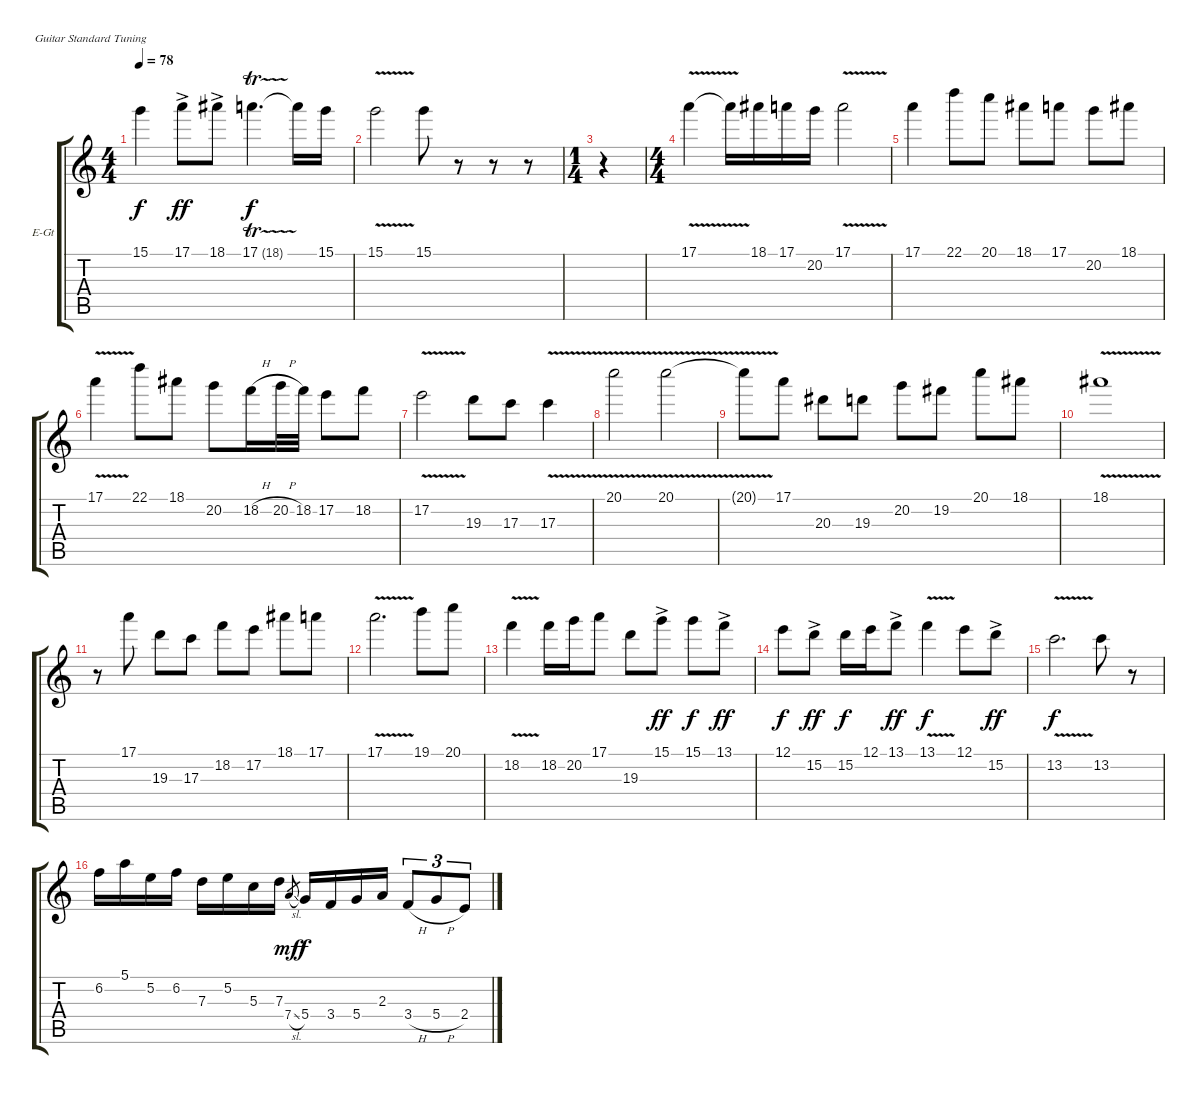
\bracketExtendMode groupsimilarinstruments
\firstSystemTrackNameOrientation horizontal
\otherSystemsTrackNameOrientation horizontal
\track ("Solo" "E-Gt") {mute instrument distortionguitar}
\staff {score tabs}
\tuning (E4 B3 G3 D3 A2 E2)
\voice
\ts (4 4)
\tempo 78
\clef g2
\ks c
15.1.4{dy f} 17.1{ac}.8{dy ff} 18.1{ac}.8 17.1{tr (18 16)}.4{d dy f} 17.1{t}.16 15.1.16 |
15.1{v}.2 15.1.8 r.8 r.8 r.8 |
\ts (1 4)
\beaming (8 2)
r.4 |
\ts (4 4)
\beaming (8 2 2 2 2)
17.1{v}.4 17.1{v t}.16 18.1.16 17.1.16 20.2.16 17.1{v}.2 |
17.1.4 22.1.8 20.1.8 18.1.8 17.1.8 20.2.8 18.1.8 |
17.1{v}.4 22.1.8 18.1.8 20.2.8 18.2{h}.16 20.2{h}.32 18.2.32 17.2.8 18.2.8 |
17.2{v}.2 19.3.8 17.3.8 17.3{v}.4 |
20.1{v}.2 20.1{v}.2 |
20.1{v t}.8 17.1.8 20.3.8 19.3.8 20.2.8 19.2.8 20.1.8 18.1.8 |
18.1{v}.1 |
r.8 17.1.8 19.3.8 17.3.8 18.2.8 17.2.8 18.1.8 17.1.8 |
17.1{v}.2{d} 19.1.8 20.1.8 |
18.2{v}.4 18.2.16 20.2.16 17.1.8 19.3.8 15.1{ac}.8{dy ff} 15.1.8{dy f} 13.1{ac}.8{dy ff} |
12.1.8{dy f} 15.2{ac}.8{dy ff} 15.2.16{dy f} 12.1.16 13.1{ac}.8{dy ff} 13.1{v}.4{dy f} 12.1.8 15.2{ac}.8{dy ff} |
13.2{v}.2{d dy f} 13.2.8 r.8 |
6.2.16 5.1.16 5.2.16 6.2.16 7.3.16 5.2.16 5.3.16 7.3.16 7.4{sl}.8{gr dy mf} 5.4.16{dy f} 3.4.16 5.4.16 2.3.16 3.4{h}.8{tu (3 2)} 5.4{h}.8{tu (3 2)} 2.4{ss}.8{tu (3 2)}
\voice
\clef g2
\ottava regular
\simile none
\ks c
|
|
r.4{dy mf} |
|
|
|
|
|
|
|
|
|
|
|
|
